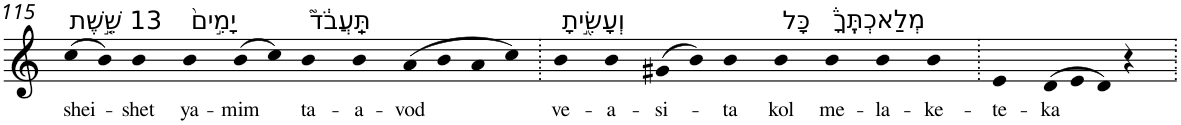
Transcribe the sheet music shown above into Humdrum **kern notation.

**kern	**text
*part1	*part1
*staff1	*staff1
*I"Piano	*
*I'Pno	*
!!LO:PB:g=z
*clefG2	*
*k[]	*
=115	=115
!LO:TX:a:t=13 שֵׁ֤֣שֶׁת	!
!	!LO:LY:b
(8cc	shei-
8b)	.
!	!LO:LY:b
4b	-shet
!LO:TX:a:t=יָמִ֣ים֙	!
!	!LO:LY:b
4b	ya-
!	!LO:LY:b
(8b	-mim
8cc)	.
!LO:TX:a:t=תַּֽעֲבֹ֔ד֮	!
!	!LO:LY:b
4b	ta-
!	!LO:LY:b
4b	-a-
!	!LO:LY:b
(8a	-vod
8b	.
8a	.
8cc)	.
=116.	=116.
!LO:TX:a:t=וְעָשִׂ֖֣יתָ	!
!	!LO:LY:b
4b	ve-
!	!LO:LY:b
4b	-a-
!	!LO:LY:b
(8g#X	-si-
8b)	.
!	!LO:LY:b
4b	-ta
!LO:TX:a:t=כָּל	!
!	!LO:LY:b
4b	kol
!LO:TX:a:t=מְלַאכְתֶּֽךָ֒	!
!	!LO:LY:b
4b	me-
!	!LO:LY:b
4b	-la-
!	!LO:LY:b
4b	-ke-
=117.	=117.
!	!LO:LY:b
4e	-te-
*Xtuplet	*
!	!LO:LY:b
(>12d	-ka
12e	.
12d)	.
4r	.
=.	=.
*-	*-
